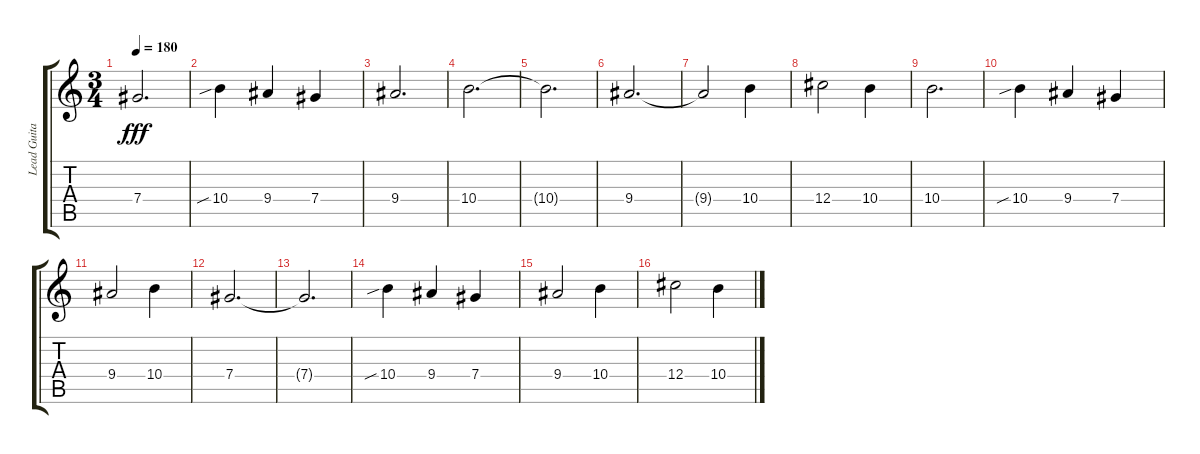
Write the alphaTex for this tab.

\track ("Lead Guitar" "Lead Guita") {instrument distortionguitar}
\staff {score tabs}
\tuning (Eb4 Bb3 Gb3 Db3 Ab2 Eb2) {hide}
\ts (3 4)
\tempo 180
\clef g2
\ks c
7.4{t}.2{d dy fff} |
10.4{sib}.4 9.4.4 7.4.4 |
9.4.2{d} |
10.4.2{d} |
10.4{t}.2{d} |
9.4.2{d} |
9.4{t}.2 10.4.4 |
12.4.2 10.4.4 |
10.4.2{d} |
10.4{sib}.4 9.4.4 7.4.4 |
9.4.2 10.4.4 |
7.4.2{d} |
7.4{t}.2{d} |
10.4{sib}.4 9.4.4 7.4.4 |
9.4.2 10.4.4 |
12.4.2 10.4.4
